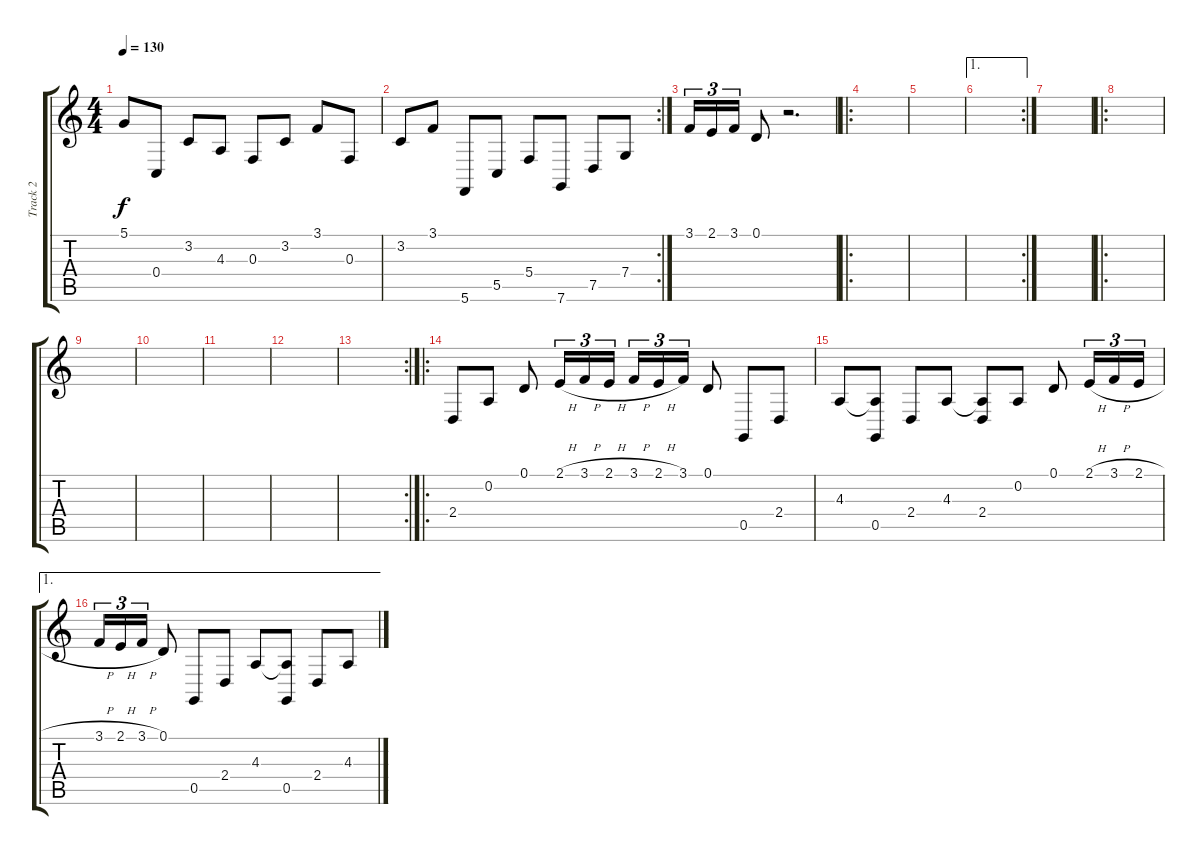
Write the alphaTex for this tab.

\track ("Track 2" "Track 2") {instrument sitar}
\staff {score tabs}
\tuning (D4 A3 F3 C3 G2 C2) {hide}
\ts (4 4)
\tempo 130
\clef g2
\ks c
5.1.8{dy f} 0.4.8 3.2.8 4.3.8 0.3.8 3.2.8 3.1.8 0.3.8 |
\rc 2
3.2.8 3.1.8 5.6.8 5.5.8 5.4.8 7.6.8 7.5.8 7.4.8 |
3.1.16{tu (3 2)} 2.1.16{tu (3 2)} 3.1.16{tu (3 2)} 0.1.8 r.2{d} |
\ro
|
|
\ae 1
\rc 2
|
|
\ro
|
|
|
|
|
\rc 2
|
\ro
2.4.8 0.2.8 0.1.8 2.1{h}.16{tu (3 2)} 3.1{h}.16{tu (3 2)} 2.1{h}.16{tu (3 2)} 3.1{h}.16{tu (3 2)} 2.1{h}.16{tu (3 2)} 3.1.16{tu (3 2)} 0.1.8 0.5.8 2.4.8 |
4.3.8 (4.3{t} 0.5).8 2.4.8 4.3.8 (4.3{t} 2.4).8 0.2.8 0.1.8 2.1{h}.16{tu (3 2)} 3.1{h}.16{tu (3 2)} 2.1{h}.16{tu (3 2)} |
\ae 1
3.1{h}.16{tu (3 2)} 2.1{h}.16{tu (3 2)} 3.1{h}.16{tu (3 2)} 0.1.8 0.5.8 2.4.8 4.3.8 (4.3{t} 0.5).8 2.4.8 4.3.8
